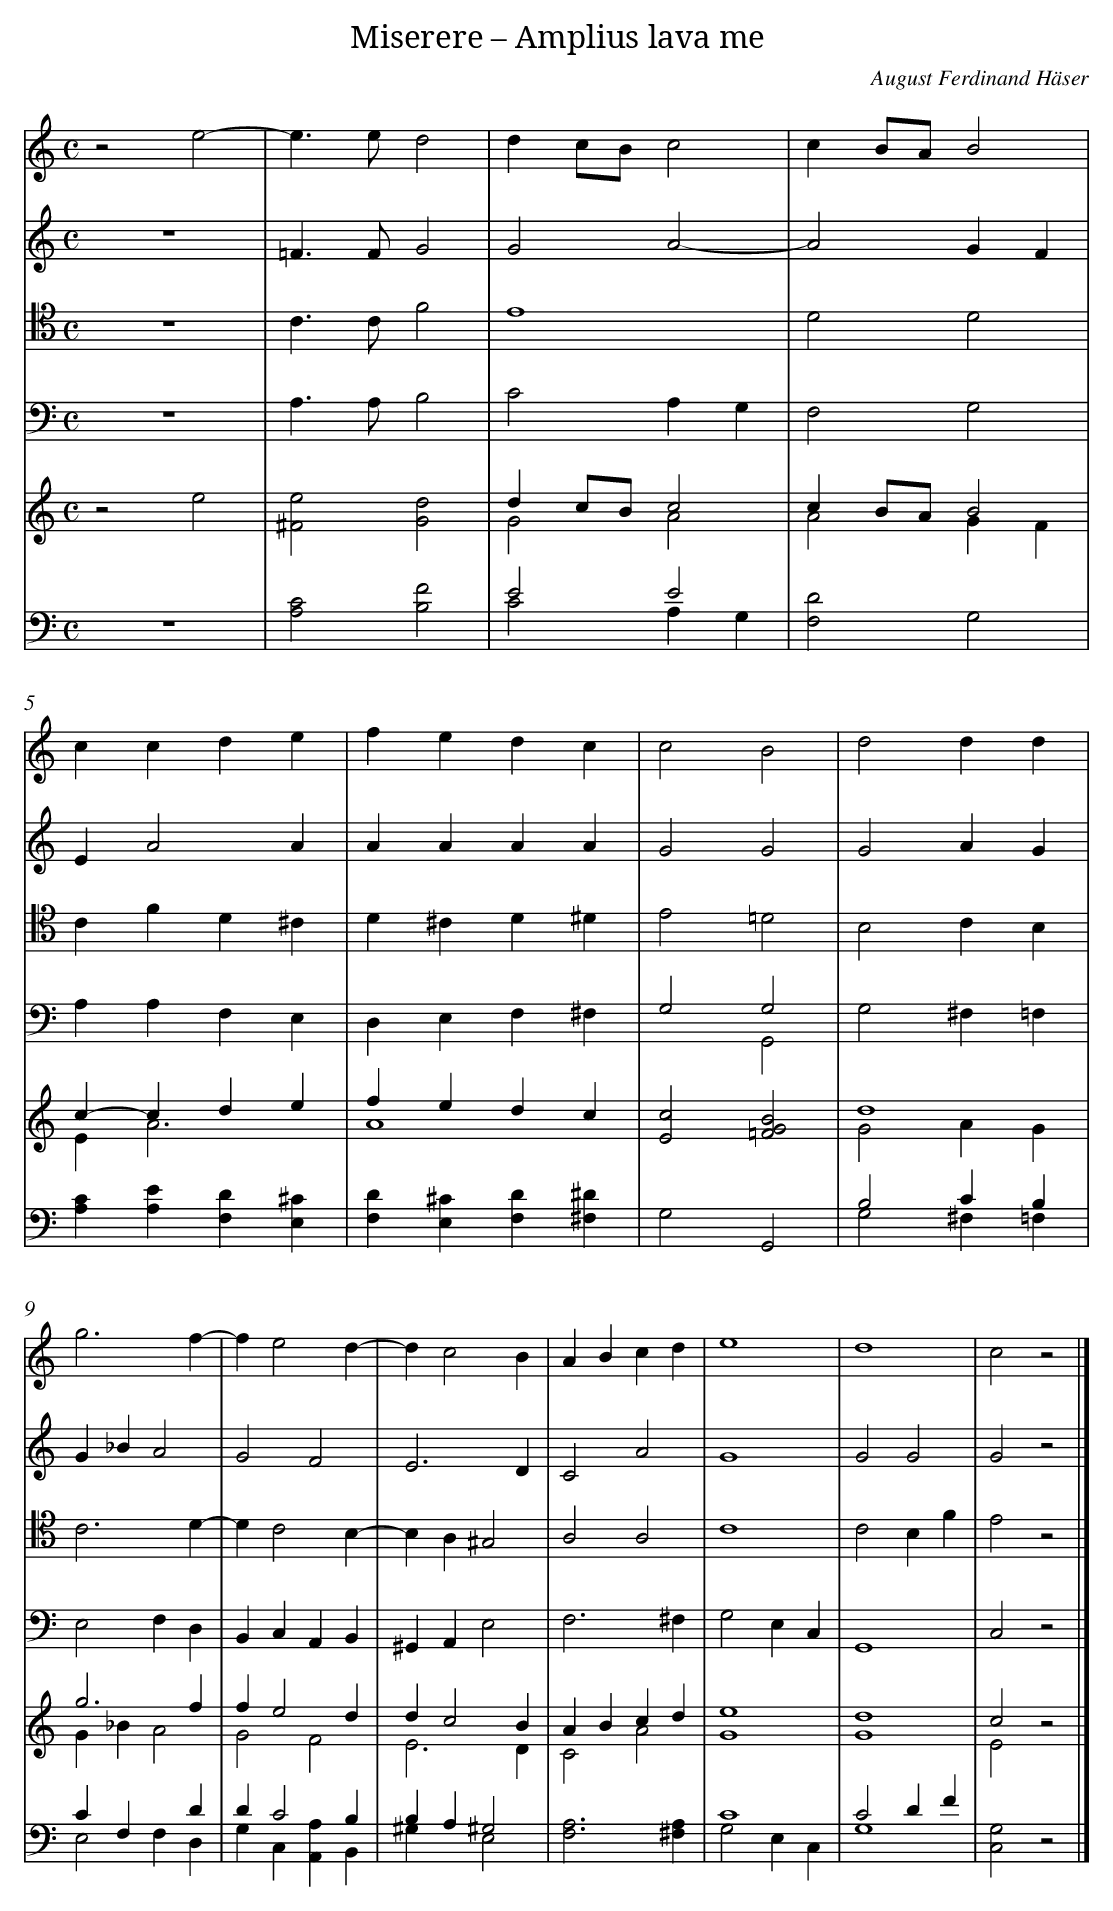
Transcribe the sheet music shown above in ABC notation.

X:1
T: Miserere – Amplius lava me
C: August Ferdinand Häser
L: 1/4
M: C
V: 1 clef=treble
V: 2 clef=treble
V: 3 clef=tenor
V: 4 clef=bass
V: 5 clef=treble
V: 6 clef=bass
K: C
[V:1] z2e2- |
[V:2] z4 |
[V:3] z4 |
[V:4] z4 |
[V:5] z2e2 |
[V:6] z4 |
[V:1] e>ed2 |
[V:2] =F>FG2 |
[V:3] C>CF2 |
[V:4] A,>A,B,2 |
[V:5] [e2^F2][d2G2] |
[V:6] [C2A,2][F2B,2] |
[V:1] dc/B/c2 |
[V:2] G2A2- |
[V:3] E4 |
[V:4] C2A,G, |
[V:5] dc/B/c2 & G2A2 |
[V:6] E2E2 & C2A,G, |
[V:1] cB/A/B2 |
[V:2] A2GF |
[V:3] D2D2 |
[V:4] F,2G,2 |
[V:5] cB/A/B2 & A2GF |
[V:6] [D2F,2]G,2 |
[V:1] ccde |
[V:2] EA2A |
[V:3] CFD^C |
[V:4] A,A,F,E, |
[V:5] c-cde & EA3 |
[V:6] [CA,][EA,][DF,][^CE,] |
[V:1] fedc |
[V:2] AAAA |
[V:3] D^CD^D |
[V:4] D,E,F,^F, |
[V:5] fedc & A4 |
[V:6] [DF,][^CE,][DF,][^D^F,] |
[V:1] c2B2 |
[V:2] G2G2 |
[V:3] E2=D2 |
[V:4] G,2G,2 & x2G,,2 |
[V:5] [c2E2][B2G2=F2] |
[V:6] G,2G,,2 |
[V:1] d2dd |
[V:2] G2AG |
[V:3] B,2CB, |
[V:4] G,2^F,=F, |
[V:5] d4 & G2AG |
[V:6] B,2CB, & G,2^F,=F, |
[V:1] g3f- |
[V:2] G_BA2 |
[V:3] C3D- |
[V:4] E,2F,D, |
[V:5] g3f & G_BA2 |
[V:6] CF,xD & E,2F,D, |
[V:1] fe2d- |
[V:2] G2F2 |
[V:3] DC2B,- |
[V:4] B,,C,A,,B,, |
[V:5] fe2d & G2F2 |
[V:6] DC2B, & G,C,[A,A,,]B,, |
[V:1] dc2B |
[V:2] E3D |
[V:3] B,A,^G,2 |
[V:4] ^G,,A,,E,2 |
[V:5] dc2B & E3D |
[V:6] B,A,^G,2 & ^G,xE,2 |
[V:1] ABcd |
[V:2] C2A2 |
[V:3] A,2A,2 |
[V:4] F,3^F, |
[V:5] ABcd & C2A2 |
[V:6] [A,3F,3][A,^F,] |
[V:1] e4 |
[V:2] G4 |
[V:3] C4 |
[V:4] G,2E,C, |
[V:5] e4 & G4 |
[V:6] C4 & G,2E,C, |
[V:1] d4 |
[V:2] G2G2 |
[V:3] C2B,F |
[V:4] G,,4 |
[V:5] d4 & G4 |
[V:6] C2DF & G,4 |
[V:1] c2z2 |]
[V:2] G2z2 |]
[V:3] E2z2 |]
[V:4] C,2z2 |]
[V:5] c2z2 & E2x2 |]
[V:6] [G,2C,2]z2 |]
